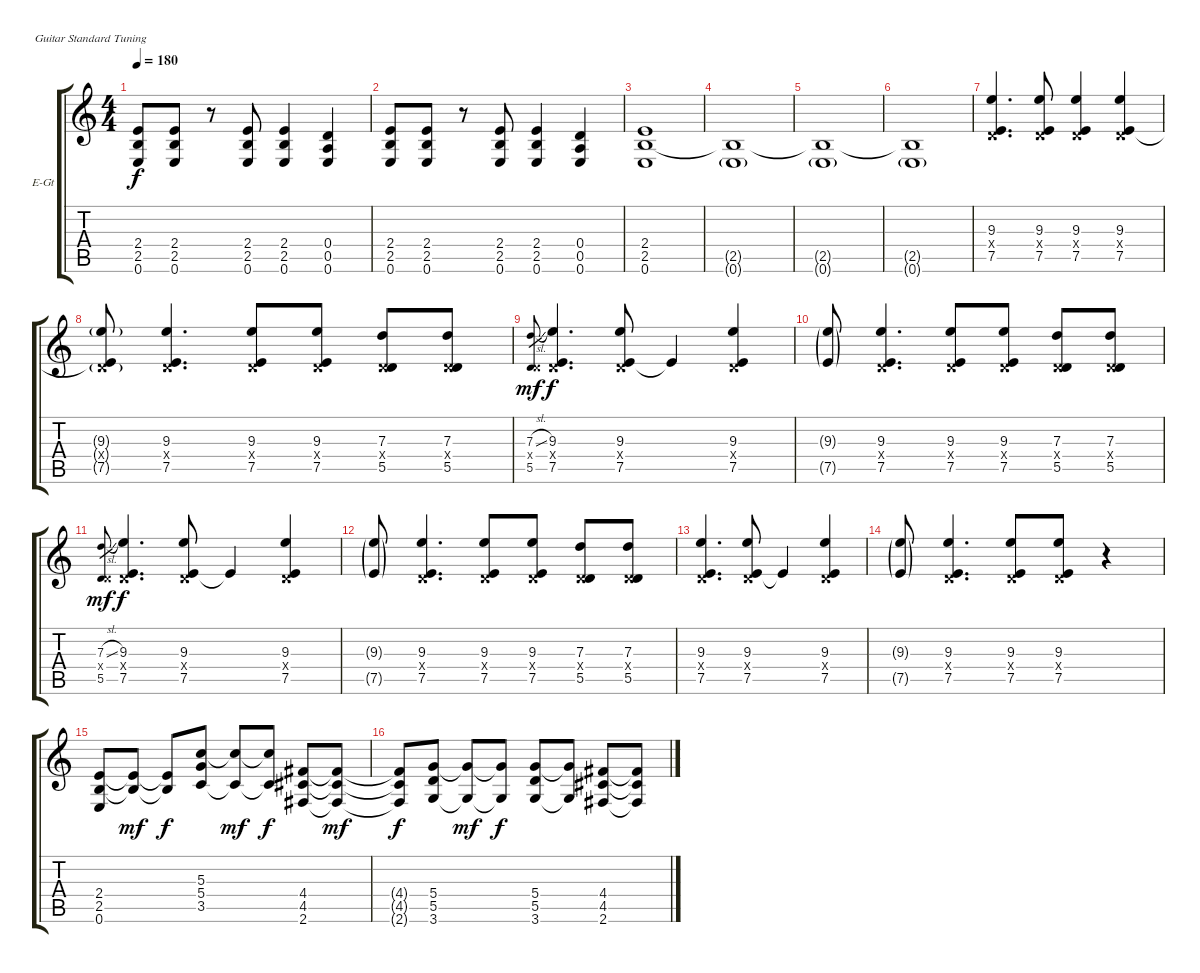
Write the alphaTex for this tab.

\defaultSystemsLayout 4
\bracketExtendMode groupsimilarinstruments
\firstSystemTrackNameOrientation horizontal
\otherSystemsTrackNameOrientation horizontal
\track ("Соло Гитара" "E-Gt") {instrument distortionguitar}
\staff {score tabs}
\tuning (E4 B3 G3 D3 A2 E2)
\ts (4 4)
\tempo 180
\clef g2
\scale
0.333333
\ks c
(2.4 2.5 0.6).8{dy f} (2.4 2.5 0.6).8 r.8 (2.4 2.5 0.6).8 (2.4 2.5 0.6).4 (0.4 0.5 0.6).4 |
\scale
0.333333 (2.4 2.5 0.6).8 (2.4 2.5 0.6).8 r.8 (2.4 2.5 0.6).8 (2.4 2.5 0.6).4 (0.4 0.5 0.6).4 |
\scale
0.333333 (2.4 2.5 0.6).1 |
\scale
0.333333 (2.5{t} 0.6{g}).1 |
\scale
0.333333 (2.5{t} 0.6{g}).1 |
\scale
0.333333 (2.5{t} 0.6{g}).1 |
\scale
0.333333 (0.4{x} 7.5 9.3).4{d} (0.4{x} 7.5 9.3).8 (0.4{x} 7.5 9.3).4 (0.4{x} 7.5 9.3).4 |
\scale
0.333333 (7.5{t} 9.3{g} 0.4{g x}).8 (7.5 9.3 0.4{x}).4{d} (0.4{x} 7.5 9.3).8 (0.4{x} 7.5 9.3).8 (7.3 0.4{x} 5.5).8 (7.3 0.4{x} 5.5).8 |
\scale
0.333333 (5.5 7.3{sl} 0.4{x}).8{gr dy mf} (7.5 9.3 0.4{x}).4{d dy f} (0.4{x} 7.5 9.3).8 7.5{t}.4 (0.4{x} 7.5 9.3).4 |
\scale
0.333333 (7.5{g} 9.3{g}).8 (0.4{x} 7.5 9.3).4{d} (0.4{x} 7.5 9.3).8 (0.4{x} 7.5 9.3).8 (7.3 0.4{x} 5.5).8 (7.3 0.4{x} 5.5).8 |
\scale
0.333333 (5.5 7.3{sl} 0.4{x}).8{gr dy mf} (7.5 9.3 0.4{x}).4{d dy f} (0.4{x} 7.5 9.3).8 7.5{t}.4 (0.4{x} 7.5 9.3).4 |
\scale
0.333333 (7.5{g} 9.3{g}).8 (0.4{x} 7.5 9.3).4{d} (0.4{x} 7.5 9.3).8 (0.4{x} 7.5 9.3).8 (7.3 0.4{x} 5.5).8 (7.3 0.4{x} 5.5).8 |
\scale
0.333333 (0.4{x} 7.5 9.3).4{d} (0.4{x} 7.5 9.3).8 7.5{t}.4 (0.4{x} 7.5 9.3).4 |
\scale
0.333333 (7.5{g} 9.3{g}).8 (0.4{x} 7.5 9.3).4{d} (0.4{x} 7.5 9.3).8 (0.4{x} 7.5 9.3).8 r.4 |
\scale
0.333333 (2.4 2.5 0.6).8 (2.4{t} 2.5{t}).8{dy mf} (2.4{t} 2.5{t}).8{dy f} (5.3 3.5 5.4).8 (5.3{t} 3.5{t}).8{dy mf} (5.3{t} 3.5{t}).8{dy f} (4.4 4.5 2.6).8 (4.4{t} 4.5{t} 2.6{t}).8{dy mf} |
\scale
0.333333 (4.4{t} 4.5{t} 2.6{t}).8{dy f} (5.4 3.6 5.5).8 (5.4{t} 3.6{t}).8{dy mf} (5.4{t} 3.6{t}).8{dy f} (5.4 3.6 5.5).8 (5.4{t} 3.6{t}).8 (4.4 4.5 2.6).8 (4.4{t} 4.5{t} 2.6{t}).8
